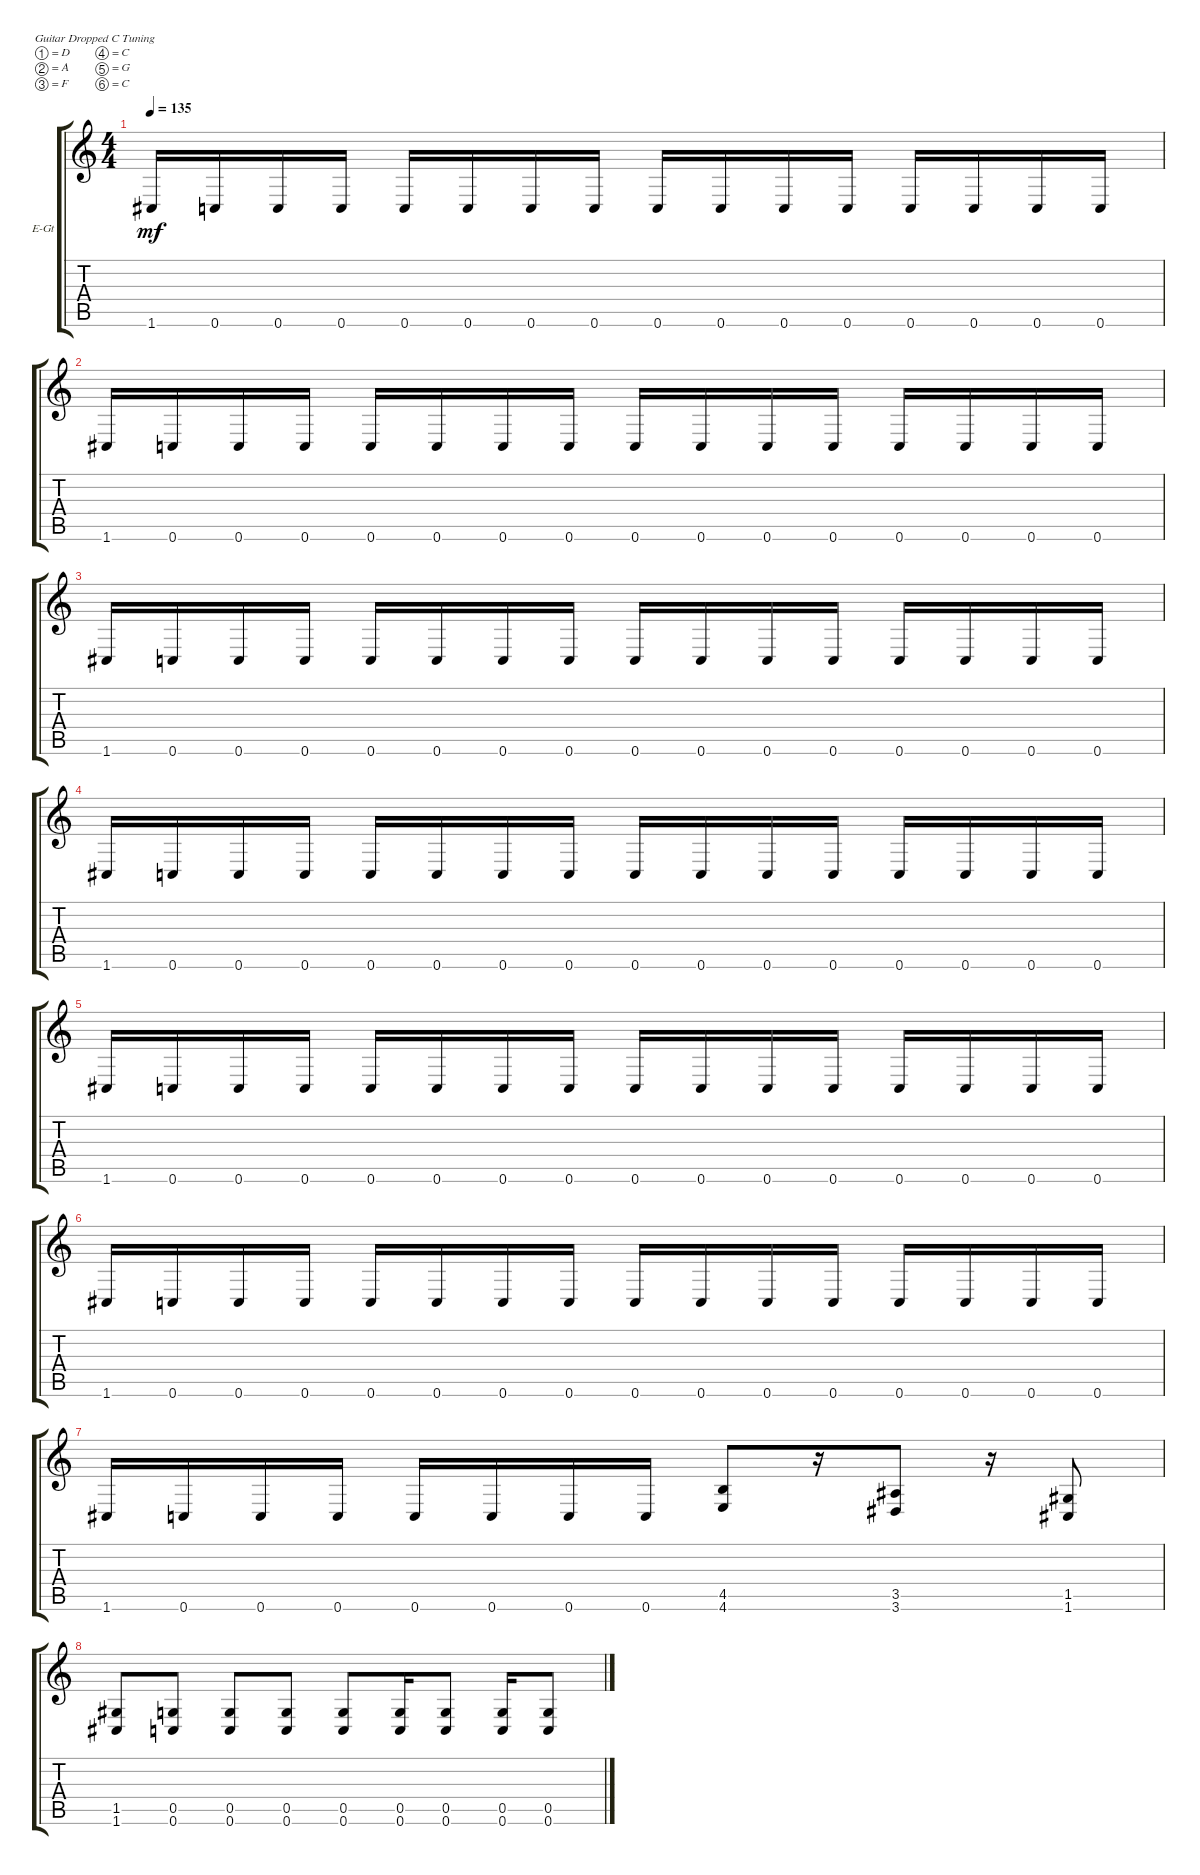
\defaultSystemsLayout 4
\bracketExtendMode groupsimilarinstruments
\firstSystemTrackNameOrientation horizontal
\otherSystemsTrackNameOrientation horizontal
\track ("Electric Guitar" "E-Gt") {instrument distortionguitar}
\staff {score tabs}
\tuning (D4 A3 F3 C3 G2 C2)
\ts (4 4)
\tempo 135
\clef g2
\ks c
1.6.16{dy mf instrument distortionguitar} 0.6.16 0.6.16 0.6.16 0.6.16 0.6.16 0.6.16 0.6.16 0.6.16 0.6.16 0.6.16 0.6.16 0.6.16 0.6.16 0.6.16 0.6.16 |
1.6.16 0.6.16 0.6.16 0.6.16 0.6.16 0.6.16 0.6.16 0.6.16 0.6.16 0.6.16 0.6.16 0.6.16 0.6.16 0.6.16 0.6.16 0.6.16 |
1.6.16 0.6.16 0.6.16 0.6.16 0.6.16 0.6.16 0.6.16 0.6.16 0.6.16 0.6.16 0.6.16 0.6.16 0.6.16 0.6.16 0.6.16 0.6.16 |
1.6.16 0.6.16 0.6.16 0.6.16 0.6.16 0.6.16 0.6.16 0.6.16 0.6.16 0.6.16 0.6.16 0.6.16 0.6.16 0.6.16 0.6.16 0.6.16 |
1.6.16 0.6.16 0.6.16 0.6.16 0.6.16 0.6.16 0.6.16 0.6.16 0.6.16 0.6.16 0.6.16 0.6.16 0.6.16 0.6.16 0.6.16 0.6.16 |
1.6.16 0.6.16 0.6.16 0.6.16 0.6.16 0.6.16 0.6.16 0.6.16 0.6.16 0.6.16 0.6.16 0.6.16 0.6.16 0.6.16 0.6.16 0.6.16 |
1.6.16 0.6.16 0.6.16 0.6.16 0.6.16 0.6.16 0.6.16 0.6.16 (4.6 4.5).8 r.16 (3.6 3.5).8 r.16 (1.6 1.5).8 |
(1.6 1.5).8 (0.6 0.5).8 (0.6 0.5).8 (0.6 0.5).8 (0.6 0.5).8 (0.6 0.5).16 (0.6 0.5).8 (0.6 0.5).16 (0.6 0.5).8
